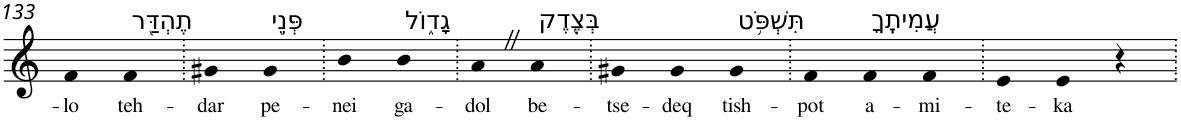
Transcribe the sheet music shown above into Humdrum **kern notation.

**kern	**text
*part1	*part1
*staff1	*staff1
*I"Piano	*
*I'Pno	*
!!LO:PB:g=z
*clefG2	*
*k[]	*
=133	=133
!	!LO:LY:b
4f	-lo
!LO:TX:a:t=תֶהְדַּ֖ר	!
!	!LO:LY:b
4f	teh-
=134.	=134.
!	!LO:LY:b
4g#X	-dar
!LO:TX:a:t=פְּנֵ֣י	!
!	!LO:LY:b
4g#	pe-
=135.	=135.
!	!LO:LY:b
4b	-nei
!LO:TX:a:t=גָד֑וֹל	!
!	!LO:LY:b
4b	ga-
=136.	=136.
!	!LO:LY:b
4aZ	-dol
!LO:TX:a:t=בְּצֶ֖דֶק	!
!	!LO:LY:b
4a	be-
=137.	=137.
!	!LO:LY:b
4g#X	-tse-
!	!LO:LY:b
4g#	-deq
!LO:TX:a:t=תִּשְׁפֹּ֥ט	!
!	!LO:LY:b
4g#	tish-
=138.	=138.
!	!LO:LY:b
4f	-pot
!LO:TX:a:t=עֲמִיתֶֽךָ	!
!	!LO:LY:b
4f	a-
!	!LO:LY:b
4f	-mi-
=139.	=139.
!	!LO:LY:b
4e	-te-
!	!LO:LY:b
4e	-ka
4r	.
=.	=.
*-	*-
